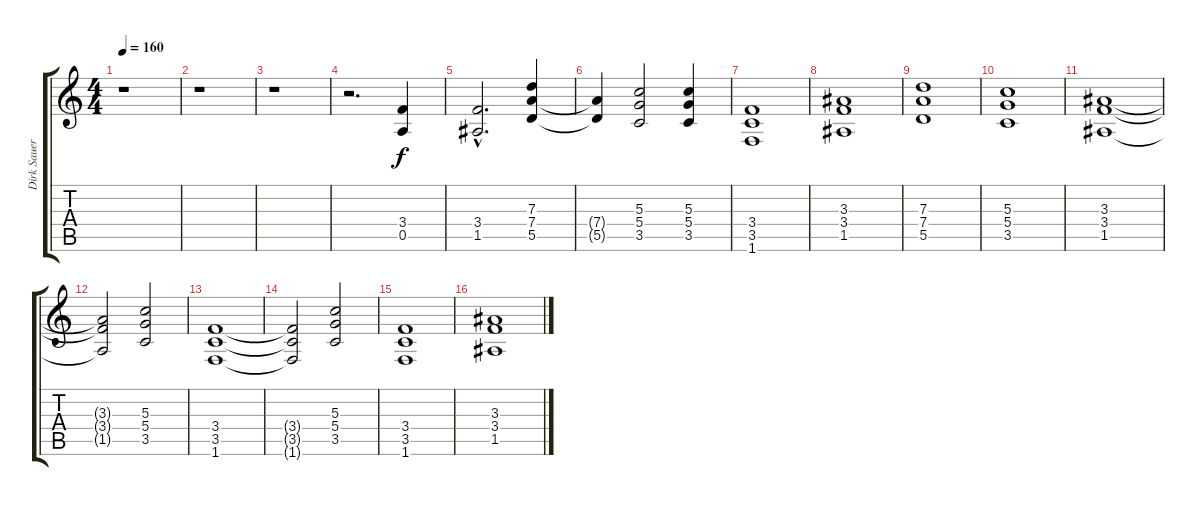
\track ("Dirk Sauer" "Dirk Sauer") {instrument distortionguitar}
\staff {score tabs}
\tuning (E4 B3 G3 D3 A2 E2) {hide}
\ts (4 4)
\tempo 160
\clef g2
\ks c
r.1{dy f} |
r.1 |
r.1 |
r.2{d} (3.4 0.5).4 |
(3.4{hac} 1.5{hac}).2{d} (7.3 7.4 5.5).4 |
(7.4{t} 5.5{t}).4 (5.3 5.4 3.5).2 (5.3 5.4 3.5).4 |
(3.4 3.5 1.6).1 |
(3.3 3.4 1.5).1 |
(7.3 7.4 5.5).1 |
(5.3 5.4 3.5).1 |
(3.3 3.4 1.5).1 |
(3.3{t} 3.4{t} 1.5{t}).2 (5.3 5.4 3.5).2 |
(3.4 3.5 1.6).1 |
(3.4{t} 3.5{t} 1.6{t}).2 (5.3 5.4 3.5).2 |
(3.4 3.5 1.6).1 |
(3.3 3.4 1.5).1
